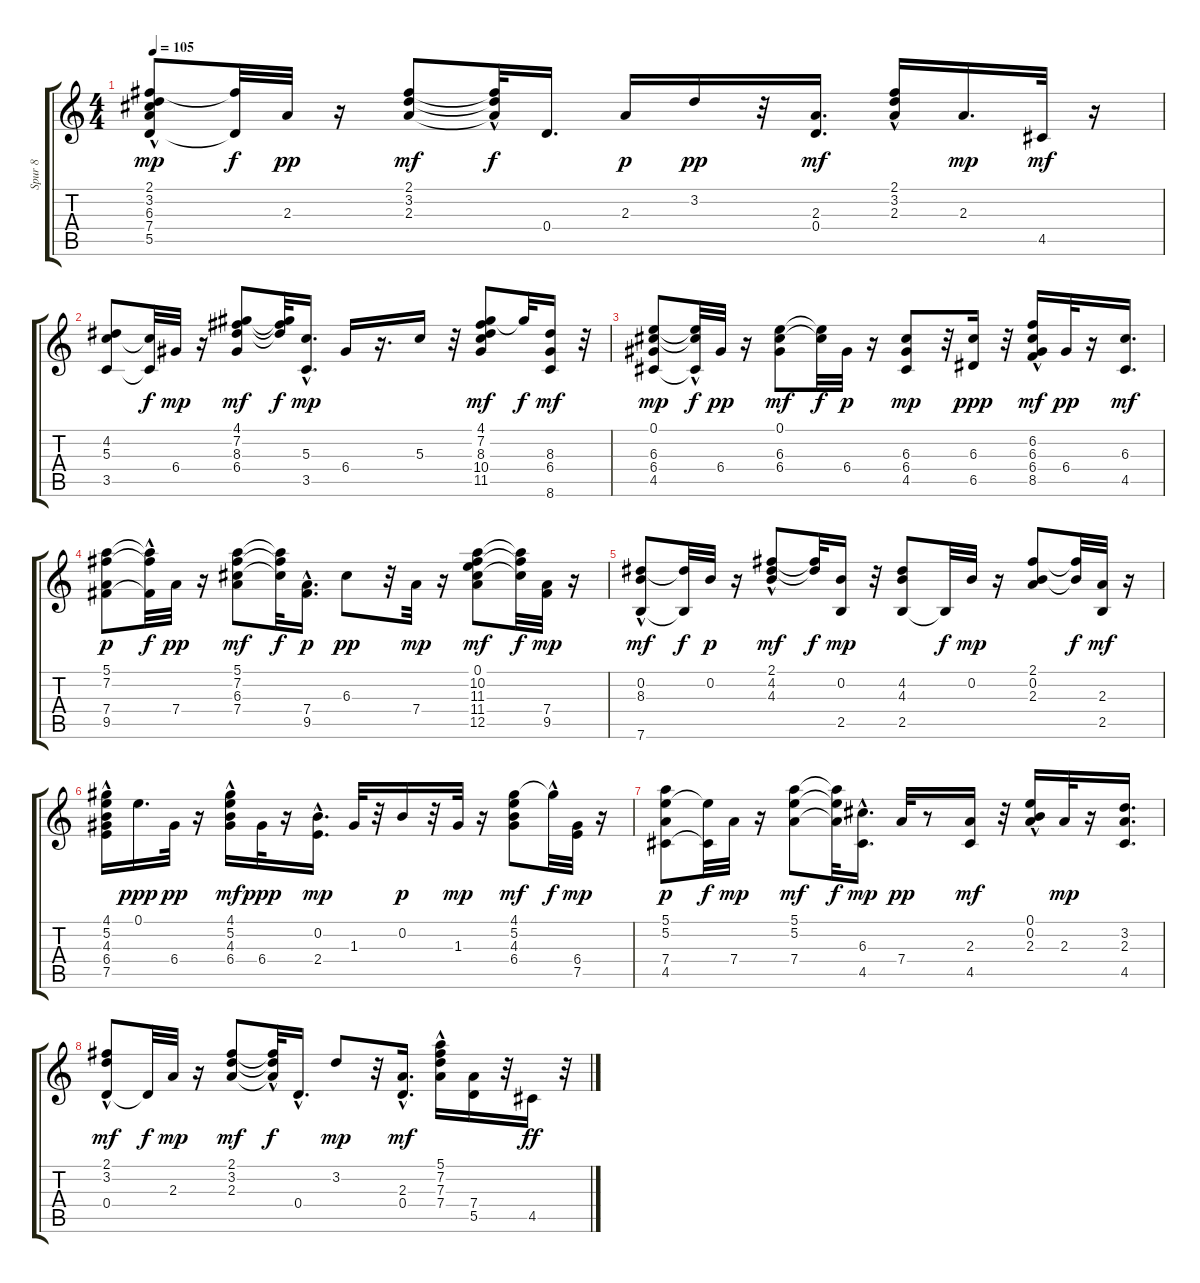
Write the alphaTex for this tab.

\track ("Spur 8" "Spur 8") {instrument acousticguitarsteel}
\staff {score tabs}
\tuning (E4 B3 G3 D3 A2 E2) {hide}
\ts (4 4)
\tempo 105
\clef g2
\ks c
(2.1 3.2 6.3 7.4{hac} 5.5).8{dy mp} (2.1{t} 5.5{t}).32{dy f} 2.3.32{dy pp} r.16 (2.1 3.2 2.3).8{dy mf} (2.1{hac t} 3.2{t} 2.3{hac t}).32{dy f} 0.4.16{d} 2.3.16{dy p} 3.2.16{dy pp} r.32 (2.3 0.4).16{d dy mf} (2.1{hac} 3.2{hac} 2.3).16 2.3.16{d dy mp} 4.5.32{dy mf} r.16 |
(4.2 5.3 3.5).8 (5.3{t} 3.5{t}).32{dy f} 6.4.32{dy mp} r.16 (4.1 7.2 8.3 6.4).8{dy mf} (4.1{t} 7.2{t} 8.3{t}).32{dy f} (5.3{hac} 3.5{hac}).16{d dy mp} 6.4.16 r.16{d} 5.3.16 r.32 (4.1 7.2 8.3 10.4 11.5).8{dy mf} 4.1{t}.32{dy f} (8.3 6.4 8.6).16{dy mf} r.32 |
(0.1 6.3 6.4 4.5).8{dy mp} (0.1{hac t} 6.3{t} 4.5{t}).32{dy f} 6.4.32{dy pp} r.16 (0.1 6.3 6.4).8{dy mf} (0.1{t} 6.3{t}).32{dy f} 6.4.32{dy p} r.16 (6.3 6.4 4.5).8{dy mp} r.32 (6.3 6.5).16{dy ppp} r.32 (6.2 6.3{hac} 6.4 8.5).16{dy mf} 6.4.32{dy pp} r.16 (6.3 4.5).16{d dy mf} |
(5.1 7.2 7.4 9.5).8{dy p} (5.1{t} 7.2{t} 9.5{hac t}).32{dy f} 7.4.32{dy pp} r.16 (5.1 7.2 6.3 7.4).8{dy mf} (5.1{t} 7.2{t} 6.3{t}).32{dy f} (7.4 9.5{hac}).16{d dy p} 6.3.8{dy pp} r.32 7.4.32{dy mp} r.16 (0.1 10.2 11.3 11.4 12.5).8{dy mf} (10.2{t} 11.3{t} 11.4{t}).32{dy f} (7.4 9.5).32{dy mp} r.16 |
(0.2{hac} 8.3 7.6).8{dy mf} (8.3{t} 7.6{t}).32{dy f} 0.2.32{dy p} r.16 (2.1 4.2 4.3{hac}).8{dy mf} (2.1{t} 4.2{t}).32{dy f} (0.2 2.5).16{dy mp} r.32 (4.2 4.3 2.5).8 2.5{t}.32{dy f} 0.2.32{dy mp} r.16 (2.1 0.2 2.3).8 (2.1{t} 0.2{t}).32{dy f} (2.3 2.5).32{dy mf} r.16 |
(4.1 5.2 4.3 6.4 7.5{hac}).16 0.1.16{d dy ppp} 6.4.32{dy pp} r.16 (4.1{hac} 5.2 4.3 6.4).16{dy mf} 6.4.32{dy ppp} r.16 (0.2 2.4{hac}).16{d dy mp} 1.3.32 r.32 0.2.16{dy p} r.32 1.3.32{dy mp} r.16 (4.1 5.2 4.3 6.4).8{dy mf} 4.1{hac t}.32{dy f} (6.4 7.5).32{dy mp} r.16 |
(5.1 5.2 7.4 4.5).8{dy p} (5.2{t} 4.5{t}).32{dy f} 7.4.32{dy mp} r.16 (5.1 5.2 7.4).8{dy mf} (5.1{t} 5.2{t} 7.4{t}).32{dy f} (6.3{hac} 4.5).16{d dy mp} 7.4.32{dy pp} r.8 (2.3 4.5).16{dy mf} r.32 (0.1{hac} 0.2 2.3).16 2.3.32{dy mp} r.16 (3.2 2.3 4.5).16{d} |
(2.1{hac} 3.2 0.4).8{dy mf} 0.4{t}.32{dy f} 2.3.32{dy mp} r.16 (2.1 3.2 2.3).8{dy mf} (2.1{t} 3.2{hac t} 2.3{t}).32{dy f} 0.4{hac}.16{d} 3.2.8{dy mp} r.32 (2.3 0.4{hac}).16{d dy mf} (5.1{hac} 7.2{hac} 7.3 7.4).16 (7.4 5.5).16 r.32 4.5.16{dy ff} r.32
